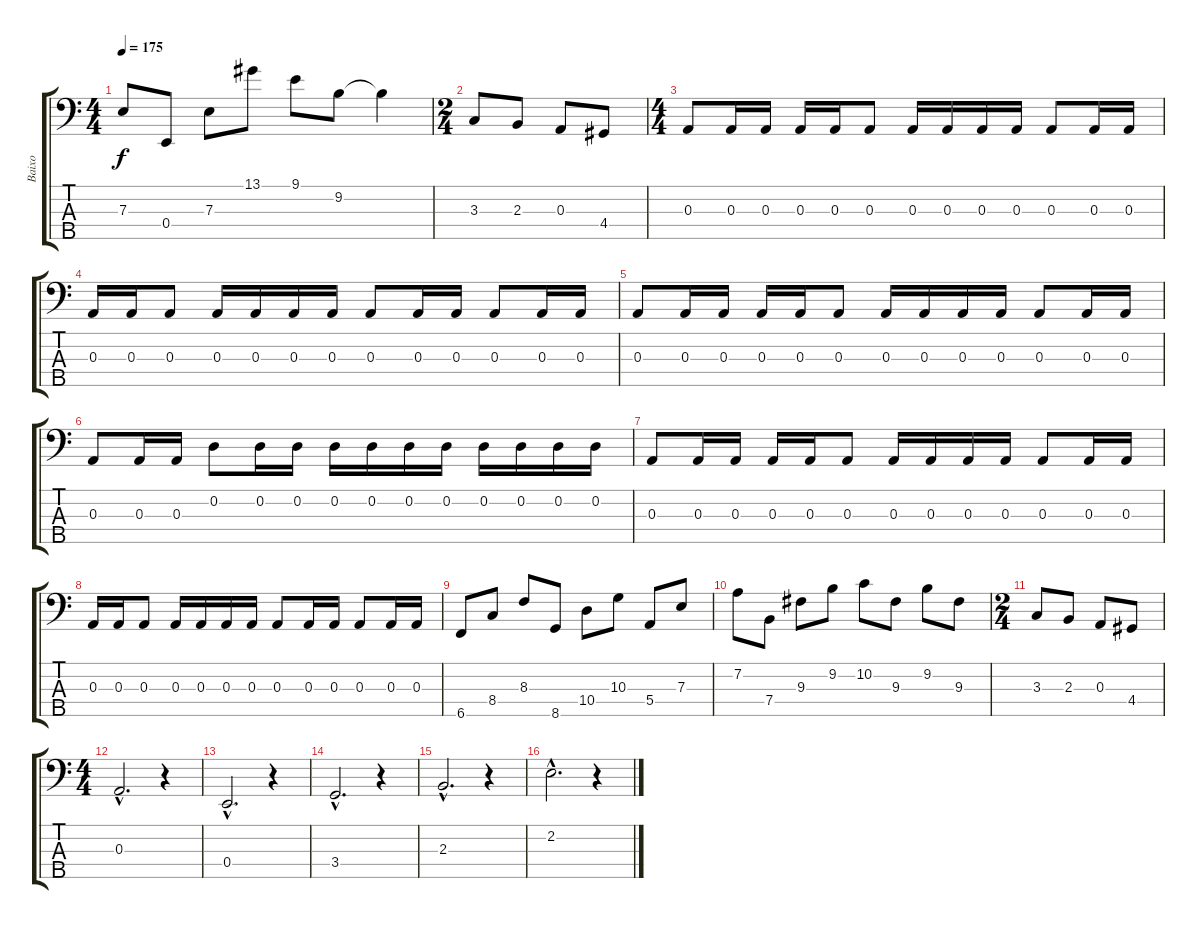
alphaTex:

\track ("Baixo" "Baixo") {instrument electricbassfinger}
\staff {score tabs}
\tuning (G2 D2 A1 E1 B0) {hide}
\ts (4 4)
\tempo 175
\clef f4
\ks c
7.3.8{dy f} 0.4.8 7.3.8 13.1.8 9.1.8 9.2.8 9.2{t}.4 |
\ts (2 4)
3.3.8 2.3.8 0.3.8 4.4.8 |
\ts (4 4)
0.3.8 0.3.16 0.3.16 0.3.16 0.3.16 0.3.8 0.3.16 0.3.16 0.3.16 0.3.16 0.3.8 0.3.16 0.3.16 |
0.3.16 0.3.16 0.3.8 0.3.16 0.3.16 0.3.16 0.3.16 0.3.8 0.3.16 0.3.16 0.3.8 0.3.16 0.3.16 |
0.3.8 0.3.16 0.3.16 0.3.16 0.3.16 0.3.8 0.3.16 0.3.16 0.3.16 0.3.16 0.3.8 0.3.16 0.3.16 |
0.3.8 0.3.16 0.3.16 0.2.8 0.2.16 0.2.16 0.2.16 0.2.16 0.2.16 0.2.16 0.2.16 0.2.16 0.2.16 0.2.16 |
0.3.8 0.3.16 0.3.16 0.3.16 0.3.16 0.3.8 0.3.16 0.3.16 0.3.16 0.3.16 0.3.8 0.3.16 0.3.16 |
0.3.16 0.3.16 0.3.8 0.3.16 0.3.16 0.3.16 0.3.16 0.3.8 0.3.16 0.3.16 0.3.8 0.3.16 0.3.16 |
6.5.8 8.4.8 8.3.8 8.5.8 10.4.8 10.3.8 5.4.8 7.3.8 |
7.2.8 7.4.8 9.3.8 9.2.8 10.2.8 9.3.8 9.2.8 9.3.8 |
\ts (2 4)
3.3.8 2.3.8 0.3.8 4.4.8 |
\ts (4 4)
0.3{hac}.2{d} r.4 |
0.4{hac}.2{d} r.4 |
3.4{hac}.2{d} r.4 |
2.3{hac}.2{d} r.4 |
2.2{hac}.2{d} r.4
